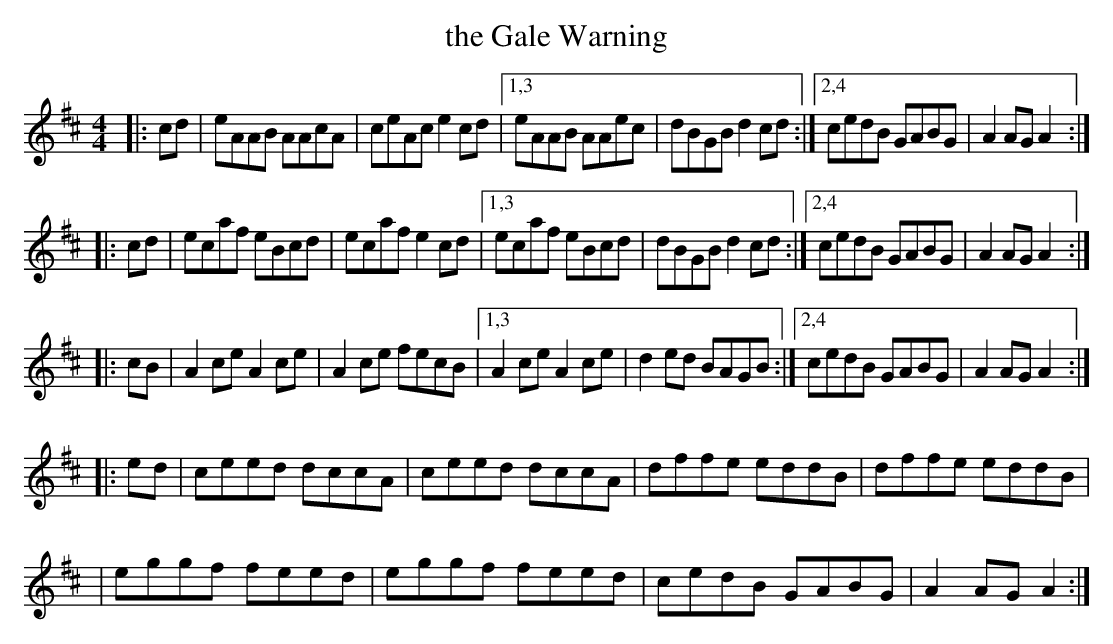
X:1
T: the Gale Warning
M: 4/4
L: 1/8
K: Amix
|: cd \
| eAAB AAcA | ceAc e2cd |1,3 eAAB AAec | dBGB d2cd \
                       :|2,4 cedB GABG | A2AG A2  :|
|: cd \
| ecaf eBcd | ecaf e2cd |1,3 ecaf eBcd | dBGB d2cd \
                       :|2,4 cedB GABG | A2AG A2  :|
|: cB \
| A2ce A2ce | A2ce fecB |1,3 A2ce A2ce | d2ed BAGB \
                       :|2,4 cedB GABG | A2AG A2  :|
|: ed \
| ceed dccA | ceed dccA | dffe eddB | dffe eddB |
| eggf feed | eggf feed | cedB GABG | A2AG A2  :|
